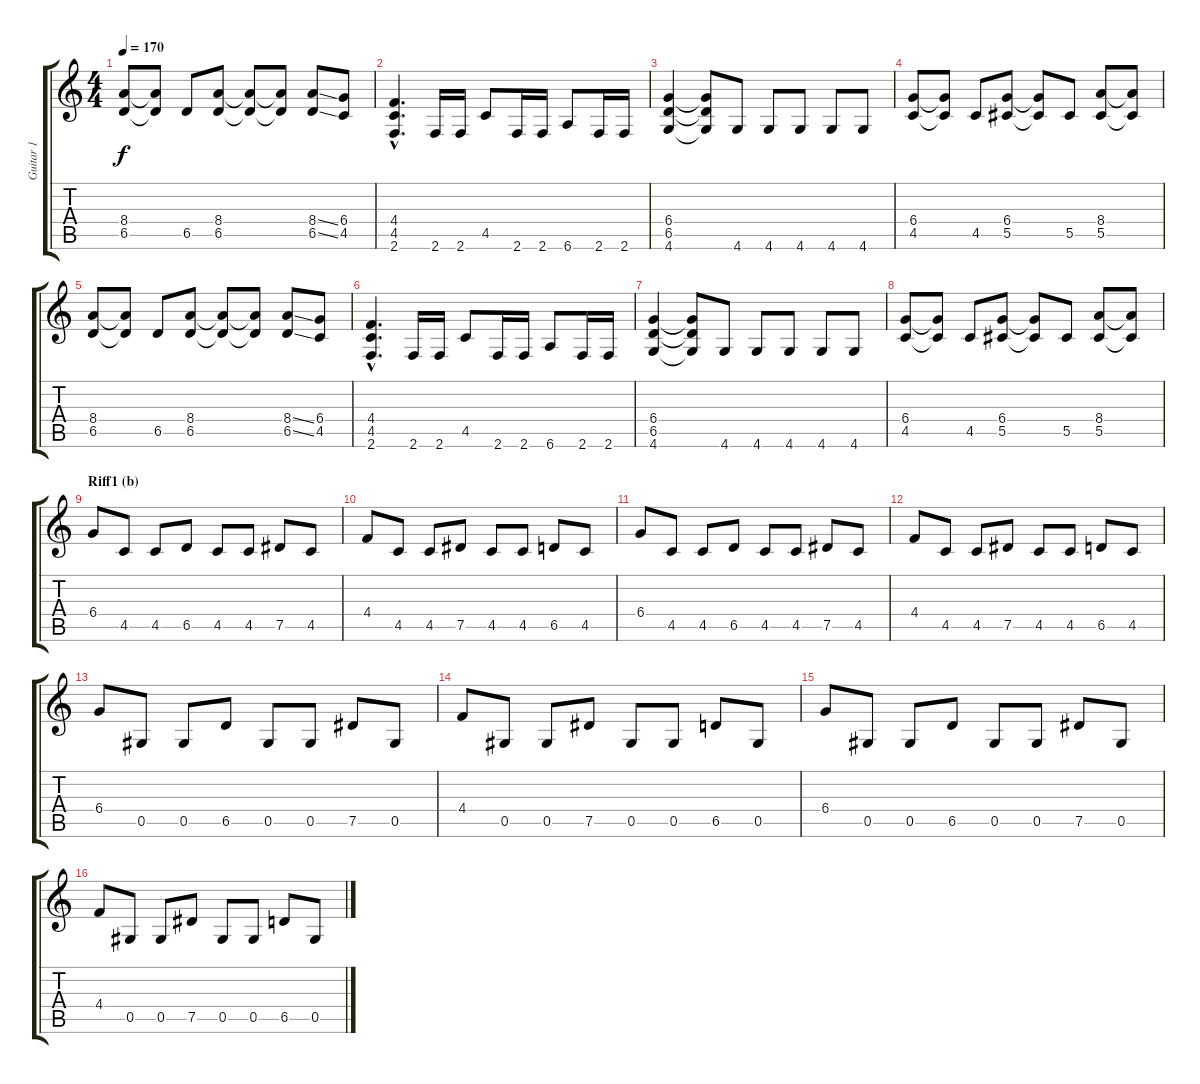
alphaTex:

\track ("Guitar 1" "Guitar 1") {instrument distortionguitar}
\staff {score tabs}
\tuning (Eb4 Bb3 Gb3 Db3 Ab2 Eb2) {hide}
\ts (4 4)
\tempo 170
\clef g2
\ks c
(8.4 6.5).8{dy f} (8.4{t} 6.5{t}).8 6.5.8 (8.4 6.5).8 (8.4{t} 6.5{t}).8 (8.4{t} 6.5{t}).8 (8.4{ss} 6.5{ss}).8 (6.4 4.5).8 |
(4.4{hac} 4.5{hac} 2.6{hac}).4{d} 2.6.16 2.6.16 4.5.8 2.6.16 2.6.16 6.6.8 2.6.16 2.6.16 |
(6.4 6.5 4.6).4 (6.4{t} 6.5{t} 4.6{t}).8 4.6.8 4.6.8 4.6.8 4.6.8 4.6.8 |
(6.4 4.5).8 (6.4{t} 4.5{t}).8 4.5.8 (6.4 5.5).8 (6.4{t} 5.5{t}).8 5.5.8 (8.4 5.5).8 (8.4{t} 5.5{t}).8 |
(8.4 6.5).8 (8.4{t} 6.5{t}).8 6.5.8 (8.4 6.5).8 (8.4{t} 6.5{t}).8 (8.4{t} 6.5{t}).8 (8.4{ss} 6.5{ss}).8 (6.4 4.5).8 |
(4.4{hac} 4.5{hac} 2.6{hac}).4{d} 2.6.16 2.6.16 4.5.8 2.6.16 2.6.16 6.6.8 2.6.16 2.6.16 |
(6.4 6.5 4.6).4 (6.4{t} 6.5{t} 4.6{t}).8 4.6.8 4.6.8 4.6.8 4.6.8 4.6.8 |
(6.4 4.5).8 (6.4{t} 4.5{t}).8 4.5.8 (6.4 5.5).8 (6.4{t} 5.5{t}).8 5.5.8 (8.4 5.5).8 (8.4{t} 5.5{t}).8 |
\section ("" "Riff1 (b)")
6.4.8 4.5.8 4.5.8 6.5.8 4.5.8 4.5.8 7.5.8 4.5.8 |
4.4.8 4.5.8 4.5.8 7.5.8 4.5.8 4.5.8 6.5.8 4.5.8 |
6.4.8 4.5.8 4.5.8 6.5.8 4.5.8 4.5.8 7.5.8 4.5.8 |
4.4.8 4.5.8 4.5.8 7.5.8 4.5.8 4.5.8 6.5.8 4.5.8 |
6.4.8 0.5.8 0.5.8 6.5.8 0.5.8 0.5.8 7.5.8 0.5.8 |
4.4.8 0.5.8 0.5.8 7.5.8 0.5.8 0.5.8 6.5.8 0.5.8 |
6.4.8 0.5.8 0.5.8 6.5.8 0.5.8 0.5.8 7.5.8 0.5.8 |
4.4.8 0.5.8 0.5.8 7.5.8 0.5.8 0.5.8 6.5.8 0.5.8
